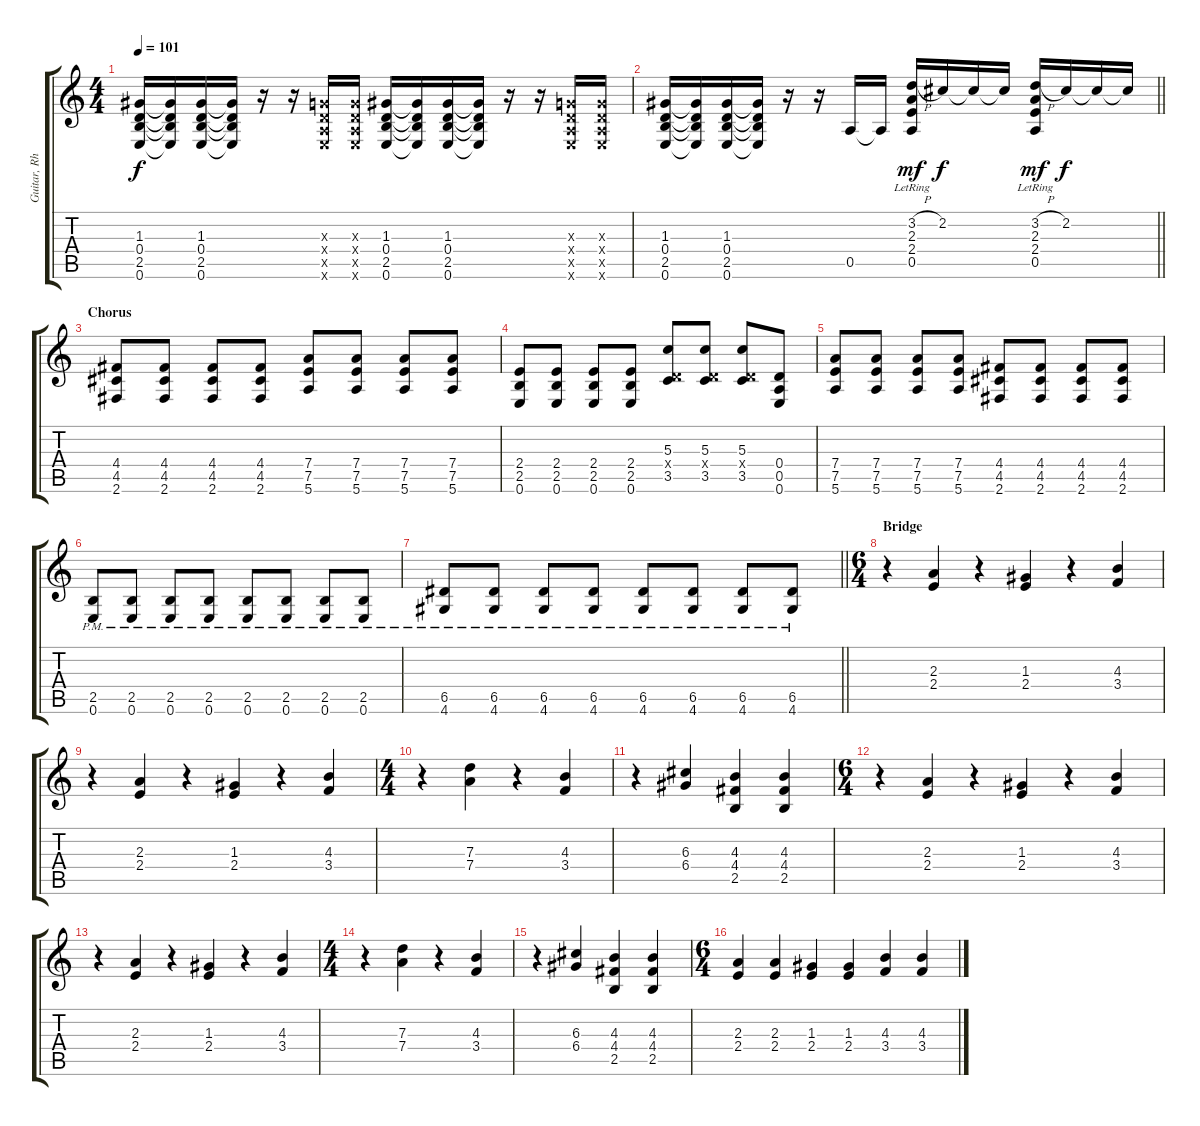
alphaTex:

\track ("Guitar, Rhythm" "Guitar, Rh") {instrument distortionguitar}
\staff {score tabs}
\tuning (E4 B3 G3 D3 A2 E2) {hide}
\ts (4 4)
\tempo 101
\clef g2
\ks c
(1.3 0.4 2.5 0.6).16{dy f} (1.3{t} 0.4{t} 2.5{t} 0.6{t}).16 (1.3 0.4 2.5 0.6).16 (1.3{t} 0.4{t} 2.5{t} 0.6{t}).16 r.16 r.16 (0.3{x} 0.4{x} 0.5{x} 0.6{x}).16 (0.3{x} 0.4{x} 0.5{x} 0.6{x}).16 (1.3 0.4 2.5 0.6).16 (1.3{t} 0.4{t} 2.5{t} 0.6{t}).16 (1.3 0.4 2.5 0.6).16 (1.3{t} 0.4{t} 2.5{t} 0.6{t}).16 r.16 r.16 (0.3{x} 0.4{x} 0.5{x} 0.6{x}).16 (0.3{x} 0.4{x} 0.5{x} 0.6{x}).16 |
\barLineRight lightlight
(1.3 0.4 2.5 0.6).16 (1.3{t} 0.4{t} 2.5{t} 0.6{t}).16 (1.3 0.4 2.5 0.6).16 (1.3{t} 0.4{t} 2.5{t} 0.6{t}).16 r.16 r.16 0.5.16 0.5{t}.16 (3.2{h} 2.3{lr} 2.4{lr} 0.5{lr}).16{dy mf} 2.2.16{dy f} 2.2{t}.16 2.2{t}.16 (3.2{h} 2.3{lr} 2.4{lr} 0.5{lr}).16{dy mf} 2.2.16{dy f} 2.2{t}.16 2.2{t}.16 |
\section ("" "Chorus")
(4.4 4.5 2.6).8 (4.4 4.5 2.6).8 (4.4 4.5 2.6).8 (4.4 4.5 2.6).8 (7.4 7.5 5.6).8 (7.4 7.5 5.6).8 (7.4 7.5 5.6).8 (7.4 7.5 5.6).8 |
(2.4 2.5 0.6).8 (2.4 2.5 0.6).8 (2.4 2.5 0.6).8 (2.4 2.5 0.6).8 (5.3 0.4{x} 3.5).8 (5.3 0.4{x} 3.5).8 (5.3 0.4{x} 3.5).8 (0.4 0.5 0.6).8 |
(7.4 7.5 5.6).8 (7.4 7.5 5.6).8 (7.4 7.5 5.6).8 (7.4 7.5 5.6).8 (4.4 4.5 2.6).8 (4.4 4.5 2.6).8 (4.4 4.5 2.6).8 (4.4 4.5 2.6).8 |
(2.5{pm} 0.6{pm}).8 (2.5{pm} 0.6{pm}).8 (2.5{pm} 0.6{pm}).8 (2.5{pm} 0.6{pm}).8 (2.5{pm} 0.6{pm}).8 (2.5{pm} 0.6{pm}).8 (2.5{pm} 0.6{pm}).8 (2.5{pm} 0.6{pm}).8 |
\barLineRight lightlight
(6.5{pm} 4.6{pm}).8 (6.5{pm} 4.6{pm}).8 (6.5{pm} 4.6{pm}).8 (6.5{pm} 4.6{pm}).8 (6.5{pm} 4.6{pm}).8 (6.5{pm} 4.6{pm}).8 (6.5{pm} 4.6{pm}).8 (6.5{pm} 4.6{pm}).8 |
\ts (6 4)
\section ("" "Bridge")
r.4 (2.3 2.4).4 r.4 (1.3 2.4).4 r.4 (4.3 3.4).4 |
r.4 (2.3 2.4).4 r.4 (1.3 2.4).4 r.4 (4.3 3.4).4 |
\ts (4 4)
r.4 (7.3 7.4).4 r.4 (4.3 3.4).4 |
r.4 (6.3 6.4).4 (4.3 4.4 2.5).4 (4.3 4.4 2.5).4 |
\ts (6 4)
r.4 (2.3 2.4).4 r.4 (1.3 2.4).4 r.4 (4.3 3.4).4 |
r.4 (2.3 2.4).4 r.4 (1.3 2.4).4 r.4 (4.3 3.4).4 |
\ts (4 4)
r.4 (7.3 7.4).4 r.4 (4.3 3.4).4 |
r.4 (6.3 6.4).4 (4.3 4.4 2.5).4 (4.3 4.4 2.5).4 |
\ts (6 4)
(2.3 2.4).4 (2.3 2.4).4 (1.3 2.4).4 (1.3 2.4).4 (4.3 3.4).4 (4.3 3.4).4
